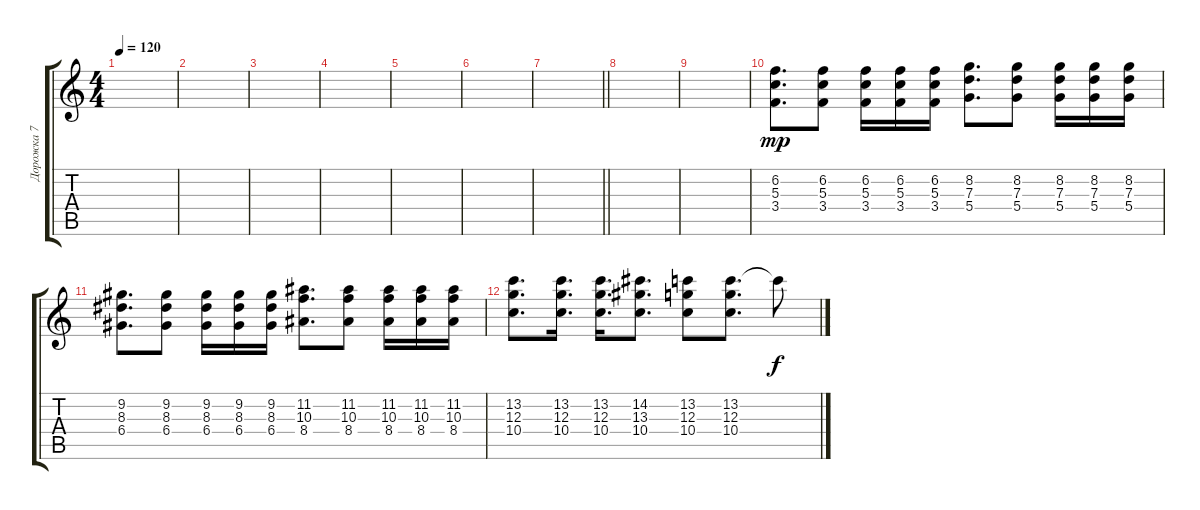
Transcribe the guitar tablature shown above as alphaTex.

\track ("Дорожка 7" "Дорожка 7") {instrument distortionguitar}
\staff {score tabs}
\tuning (E4 B3 G3 D3 A2 E2) {hide}
\ts (4 4)
\tempo 120
\clef g2
\ks c
|
|
|
|
|
|
\barLineRight lightlight
|
|
|
(6.2 5.3 3.4).8{d dy mp} (6.2 5.3 3.4).8 (6.2 5.3 3.4).16 (6.2 5.3 3.4).16 (6.2 5.3 3.4).16 (8.2 7.3 5.4).8{d} (8.2 7.3 5.4).8 (8.2 7.3 5.4).16 (8.2 7.3 5.4).16 (8.2 7.3 5.4).16 |
(9.2 8.3 6.4).8{d} (9.2 8.3 6.4).8 (9.2 8.3 6.4).16 (9.2 8.3 6.4).16 (9.2 8.3 6.4).16 (11.2 10.3 8.4).8{d} (11.2 10.3 8.4).8 (11.2 10.3 8.4).16 (11.2 10.3 8.4).16 (11.2 10.3 8.4).16 |
(13.2 12.3 10.4).8{d} (13.2 12.3 10.4).16{d} (13.2 12.3 10.4).16{d} (14.2 13.3 10.4).8{d} (13.2 12.3 10.4).8 (13.2 12.3 10.4).8{d} 13.2{t}.8{dy f}
